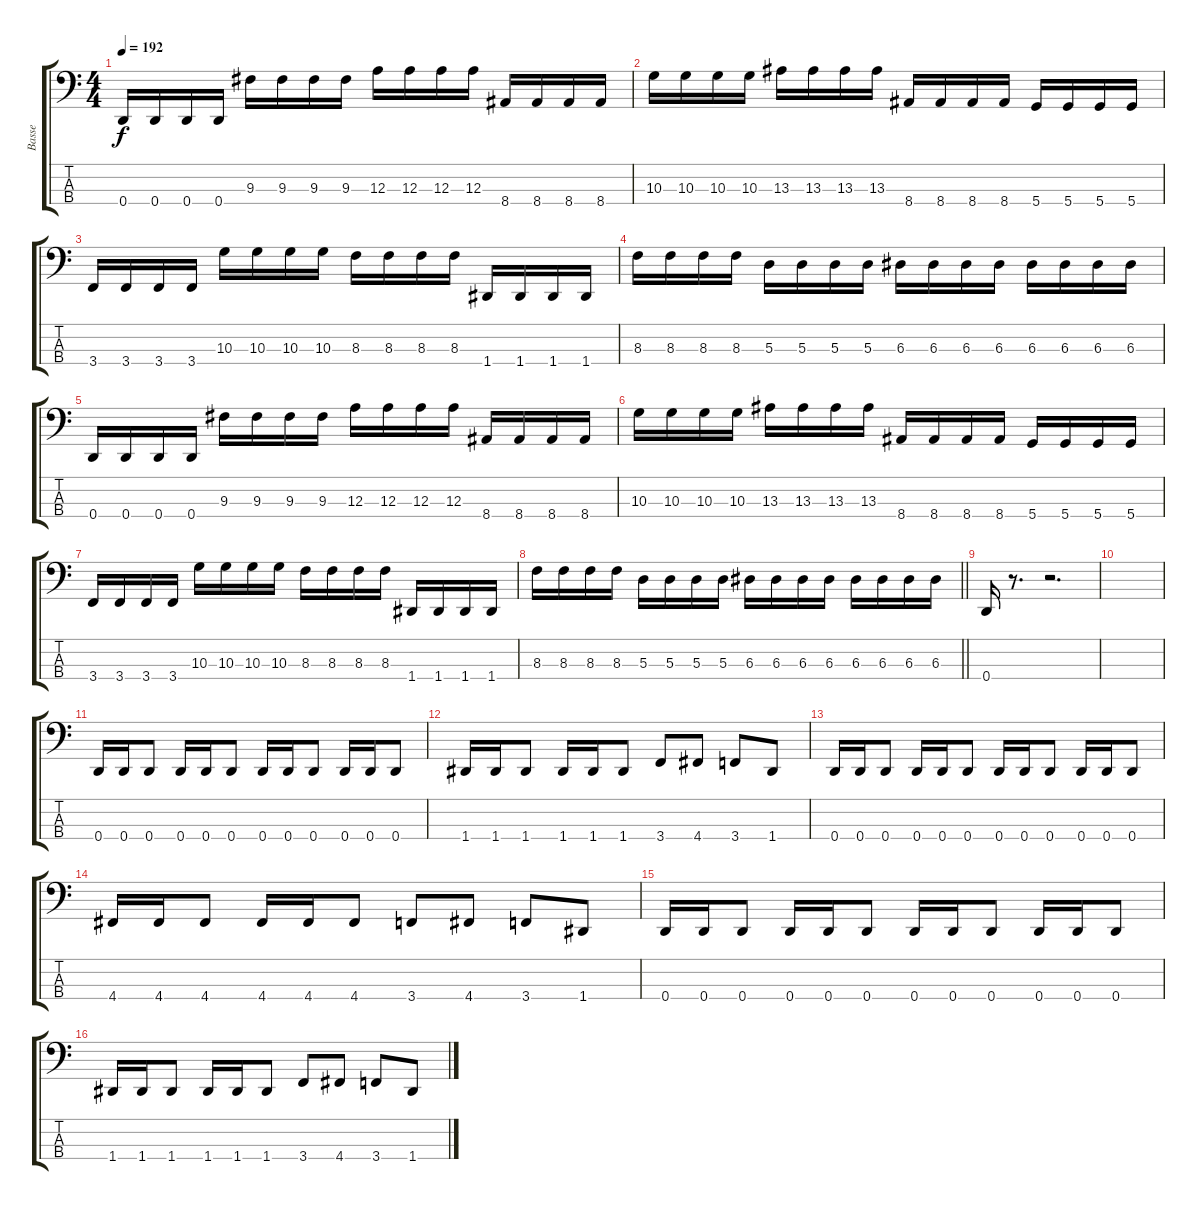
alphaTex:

\track ("Basse" "Basse") {instrument electricbassfinger}
\staff {score tabs}
\tuning (G2 D2 A1 D1) {hide}
\ts (4 4)
\tempo 192
\clef f4
\ks c
0.4.16{dy f} 0.4.16 0.4.16 0.4.16 9.3.16 9.3.16 9.3.16 9.3.16 12.3.16 12.3.16 12.3.16 12.3.16 8.4.16 8.4.16 8.4.16 8.4.16 |
10.3.16 10.3.16 10.3.16 10.3.16 13.3.16 13.3.16 13.3.16 13.3.16 8.4.16 8.4.16 8.4.16 8.4.16 5.4.16 5.4.16 5.4.16 5.4.16 |
3.4.16 3.4.16 3.4.16 3.4.16 10.3.16 10.3.16 10.3.16 10.3.16 8.3.16 8.3.16 8.3.16 8.3.16 1.4.16 1.4.16 1.4.16 1.4.16 |
8.3.16 8.3.16 8.3.16 8.3.16 5.3.16 5.3.16 5.3.16 5.3.16 6.3.16 6.3.16 6.3.16 6.3.16 6.3.16 6.3.16 6.3.16 6.3.16 |
0.4.16 0.4.16 0.4.16 0.4.16 9.3.16 9.3.16 9.3.16 9.3.16 12.3.16 12.3.16 12.3.16 12.3.16 8.4.16 8.4.16 8.4.16 8.4.16 |
10.3.16 10.3.16 10.3.16 10.3.16 13.3.16 13.3.16 13.3.16 13.3.16 8.4.16 8.4.16 8.4.16 8.4.16 5.4.16 5.4.16 5.4.16 5.4.16 |
3.4.16 3.4.16 3.4.16 3.4.16 10.3.16 10.3.16 10.3.16 10.3.16 8.3.16 8.3.16 8.3.16 8.3.16 1.4.16 1.4.16 1.4.16 1.4.16 |
\barLineRight lightlight
8.3.16 8.3.16 8.3.16 8.3.16 5.3.16 5.3.16 5.3.16 5.3.16 6.3.16 6.3.16 6.3.16 6.3.16 6.3.16 6.3.16 6.3.16 6.3.16 |
\section ("" "")
0.4.16 r.8{d} r.2{d} |
|
0.4.16 0.4.16 0.4.8 0.4.16 0.4.16 0.4.8 0.4.16 0.4.16 0.4.8 0.4.16 0.4.16 0.4.8 |
1.4.16 1.4.16 1.4.8 1.4.16 1.4.16 1.4.8 3.4.8 4.4.8 3.4.8 1.4.8 |
0.4.16 0.4.16 0.4.8 0.4.16 0.4.16 0.4.8 0.4.16 0.4.16 0.4.8 0.4.16 0.4.16 0.4.8 |
4.4.16 4.4.16 4.4.8 4.4.16 4.4.16 4.4.8 3.4.8 4.4.8 3.4.8 1.4.8 |
0.4.16 0.4.16 0.4.8 0.4.16 0.4.16 0.4.8 0.4.16 0.4.16 0.4.8 0.4.16 0.4.16 0.4.8 |
1.4.16 1.4.16 1.4.8 1.4.16 1.4.16 1.4.8 3.4.8 4.4.8 3.4.8 1.4.8
